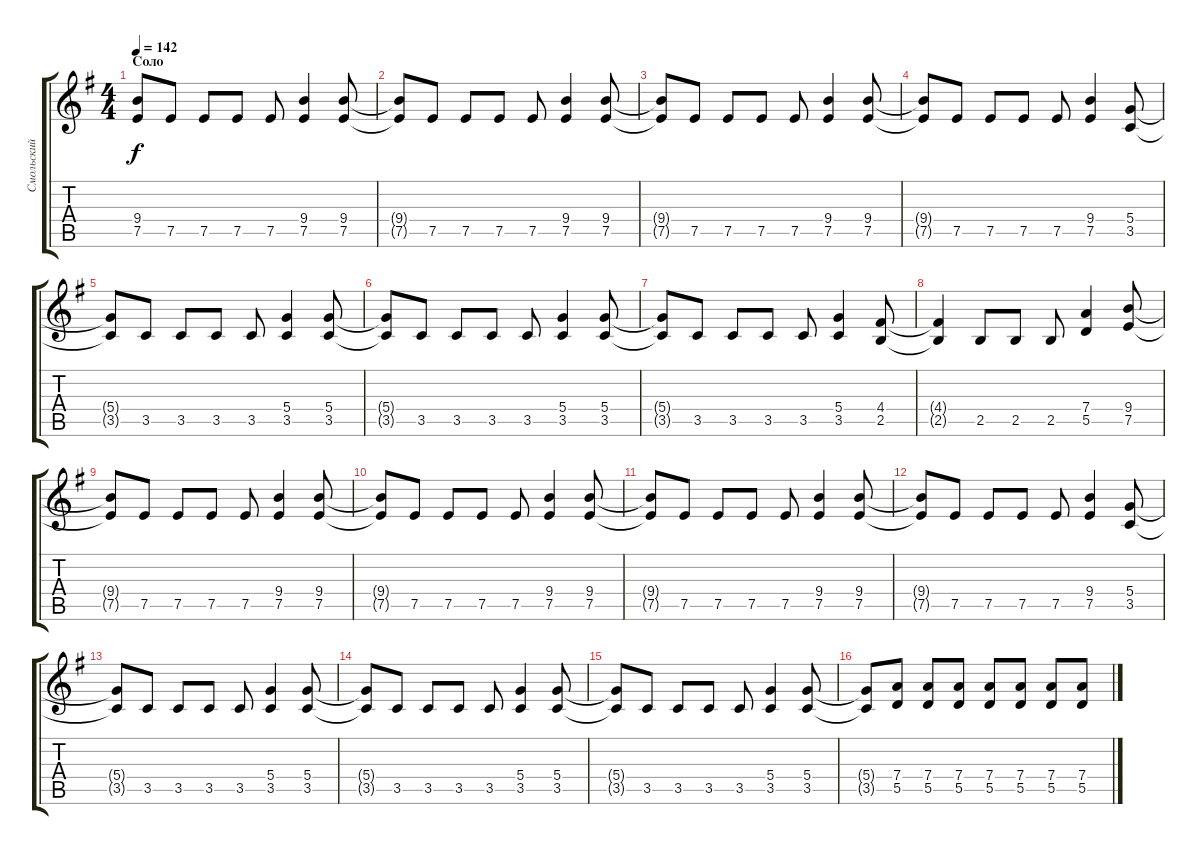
\track ("Смольский" "Смольский") {instrument distortionguitar}
\staff {score tabs}
\tuning (E4 B3 G3 D3 A2 E2) {hide}
\ts (4 4)
\section ("" "Соло")
\tempo 142
\clef g2
\ks eminor
(9.4{t} 7.5{t}).8{dy f} 7.5.8 7.5.8 7.5.8 7.5.8 (9.4 7.5).4 (9.4 7.5).8 |
(9.4{t} 7.5{t}).8 7.5.8 7.5.8 7.5.8 7.5.8 (9.4 7.5).4 (9.4 7.5).8 |
(9.4{t} 7.5{t}).8 7.5.8 7.5.8 7.5.8 7.5.8 (9.4 7.5).4 (9.4 7.5).8 |
(9.4{t} 7.5{t}).8 7.5.8 7.5.8 7.5.8 7.5.8 (9.4 7.5).4 (5.4 3.5).8 |
(5.4{t} 3.5{t}).8 3.5.8 3.5.8 3.5.8 3.5.8 (5.4 3.5).4 (5.4 3.5).8 |
(5.4{t} 3.5{t}).8 3.5.8 3.5.8 3.5.8 3.5.8 (5.4 3.5).4 (5.4 3.5).8 |
(5.4{t} 3.5{t}).8 3.5.8 3.5.8 3.5.8 3.5.8 (5.4 3.5).4 (4.4 2.5).8 |
(4.4{t} 2.5{t}).4 2.5.8 2.5.8 2.5.8 (7.4 5.5).4 (9.4 7.5).8 |
(9.4{t} 7.5{t}).8 7.5.8 7.5.8 7.5.8 7.5.8 (9.4 7.5).4 (9.4 7.5).8 |
(9.4{t} 7.5{t}).8 7.5.8 7.5.8 7.5.8 7.5.8 (9.4 7.5).4 (9.4 7.5).8 |
(9.4{t} 7.5{t}).8 7.5.8 7.5.8 7.5.8 7.5.8 (9.4 7.5).4 (9.4 7.5).8 |
(9.4{t} 7.5{t}).8 7.5.8 7.5.8 7.5.8 7.5.8 (9.4 7.5).4 (5.4 3.5).8 |
(5.4{t} 3.5{t}).8 3.5.8 3.5.8 3.5.8 3.5.8 (5.4 3.5).4 (5.4 3.5).8 |
(5.4{t} 3.5{t}).8 3.5.8 3.5.8 3.5.8 3.5.8 (5.4 3.5).4 (5.4 3.5).8 |
(5.4{t} 3.5{t}).8 3.5.8 3.5.8 3.5.8 3.5.8 (5.4 3.5).4 (5.4 3.5).8 |
(5.4{t} 3.5{t}).8 (7.4 5.5).8 (7.4 5.5).8 (7.4 5.5).8 (7.4 5.5).8 (7.4 5.5).8 (7.4 5.5).8 (7.4 5.5).8
